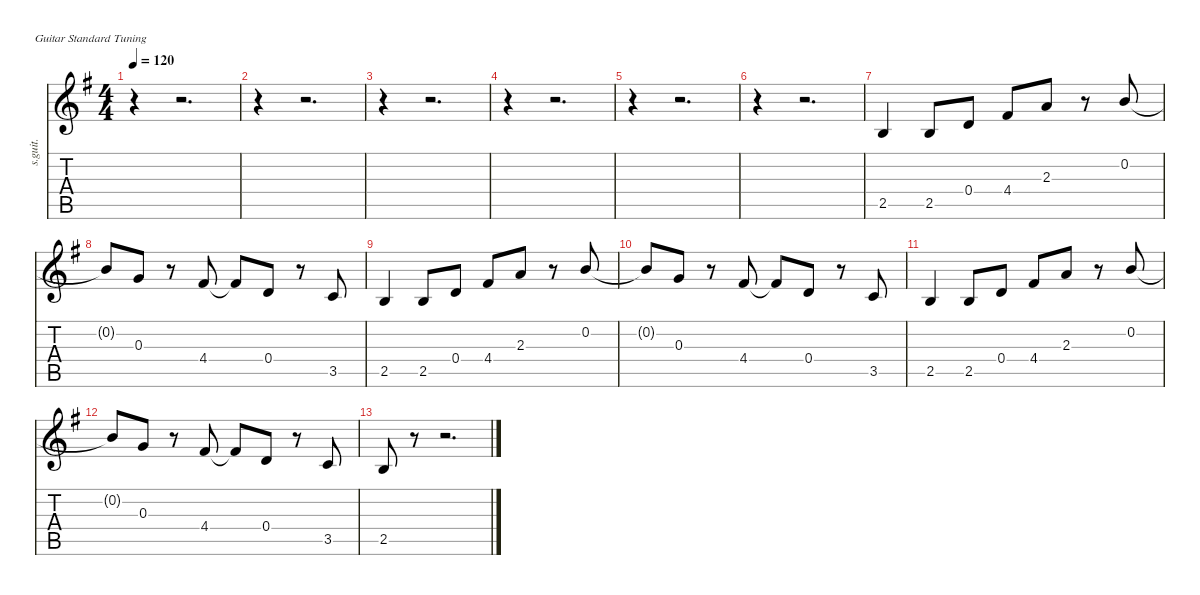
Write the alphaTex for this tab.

\defaultSystemsLayout 4
\hideDynamics
\bracketExtendMode nobrackets
\otherSystemsTrackNameOrientation horizontal
\track ("Track 4" "s.guit.") {instrument acousticguitarsteel}
\staff {score tabs}
\tuning (E4 B3 G3 D3 A2 E2)
\ts (4 4)
\tempo 120
\clef g2
\ks g
r.4{dy f beam Down} r.2{d beam Down} |
r.4{beam Down} r.2{d beam Down} |
r.4{beam Down} r.2{d beam Down} |
r.4{beam Down} r.2{d beam Down} |
r.4{beam Down} r.2{d beam Down} |
r.4{beam Down} r.2{d beam Down} |
2.5{acc forcenatural}.4{beam Up} 2.5{acc forcenatural}.8{beam Up} 0.4{acc forcenatural}.8{beam Up} 4.4{acc #}.8{beam Up} 2.3{acc forcenatural}.8{beam Up} r.8{beam Up} 0.2{acc forcenatural}.8{beam Up} |
0.2{t acc forcenatural}.8{beam Up} 0.3{acc forcenatural}.8{beam Up} r.8{beam Up} 4.4{acc #}.8{beam Up} 4.4{t acc #}.8{beam Up} 0.4{acc forcenatural}.8{beam Up} r.8{beam Up} 3.5{acc forcenatural}.8{beam Up} |
2.5{acc forcenatural}.4{beam Up} 2.5{acc forcenatural}.8{beam Up} 0.4{acc forcenatural}.8{beam Up} 4.4{acc #}.8{beam Up} 2.3{acc forcenatural}.8{beam Up} r.8{beam Up} 0.2{acc forcenatural}.8{beam Up} |
0.2{t acc forcenatural}.8{beam Up} 0.3{acc forcenatural}.8{beam Up} r.8{beam Up} 4.4{acc #}.8{beam Up} 4.4{t acc #}.8{beam Up} 0.4{acc forcenatural}.8{beam Up} r.8{beam Up} 3.5{acc forcenatural}.8{beam Up} |
2.5{acc forcenatural}.4{beam Up} 2.5{acc forcenatural}.8{beam Up} 0.4{acc forcenatural}.8{beam Up} 4.4{acc #}.8{beam Up} 2.3{acc forcenatural}.8{beam Up} r.8{beam Up} 0.2{acc forcenatural}.8{beam Up} |
0.2{t acc forcenatural}.8{beam Up} 0.3{acc forcenatural}.8{beam Up} r.8{beam Up} 4.4{acc #}.8{beam Up} 4.4{t acc #}.8{beam Up} 0.4{acc forcenatural}.8{beam Up} r.8{beam Up} 3.5{acc forcenatural}.8{beam Up} |
2.5{acc forcenatural}.8{beam Up} r.8{beam Up} r.2{d beam Up}
